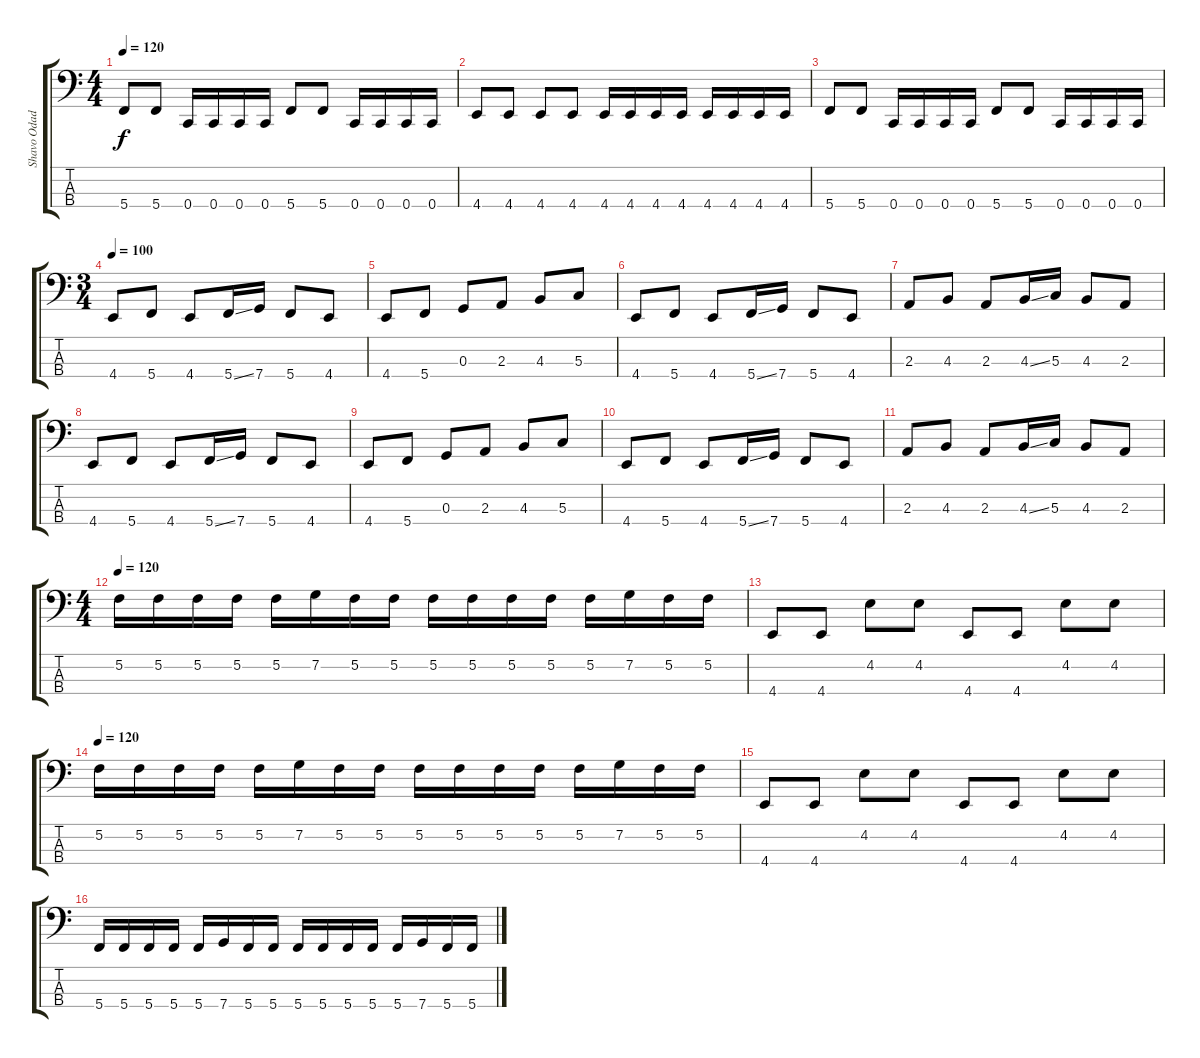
\track ("Shavo Odadjian" "Shavo Odad") {instrument electricbasspick}
\staff {score tabs}
\tuning (F2 C2 G1 C1) {hide}
\ts (4 4)
\tempo 120
\clef f4
\ks c
5.4.8{dy f} 5.4.8 0.4.16 0.4.16 0.4.16 0.4.16 5.4.8 5.4.8 0.4.16 0.4.16 0.4.16 0.4.16 |
4.4.8 4.4.8 4.4.8 4.4.8 4.4.16 4.4.16 4.4.16 4.4.16 4.4.16 4.4.16 4.4.16 4.4.16 |
5.4.8 5.4.8 0.4.16 0.4.16 0.4.16 0.4.16 5.4.8 5.4.8 0.4.16 0.4.16 0.4.16 0.4.16 |
\ts (3 4)
\tempo 100
4.4.8 5.4.8 4.4.8 5.4{ss}.16 7.4.16 5.4.8 4.4.8 |
4.4.8 5.4.8 0.3.8 2.3.8 4.3.8 5.3.8 |
4.4.8 5.4.8 4.4.8 5.4{ss}.16 7.4.16 5.4.8 4.4.8 |
2.3.8 4.3.8 2.3.8 4.3{ss}.16 5.3.16 4.3.8 2.3.8 |
4.4.8 5.4.8 4.4.8 5.4{ss}.16 7.4.16 5.4.8 4.4.8 |
4.4.8 5.4.8 0.3.8 2.3.8 4.3.8 5.3.8 |
4.4.8 5.4.8 4.4.8 5.4{ss}.16 7.4.16 5.4.8 4.4.8 |
2.3.8 4.3.8 2.3.8 4.3{ss}.16 5.3.16 4.3.8 2.3.8 |
\ts (4 4)
\tempo 120
5.2.16 5.2.16 5.2.16 5.2.16 5.2.16 7.2.16 5.2.16 5.2.16 5.2.16 5.2.16 5.2.16 5.2.16 5.2.16 7.2.16 5.2.16 5.2.16 |
4.4.8 4.4.8 4.2.8 4.2.8 4.4.8 4.4.8 4.2.8 4.2.8 |
\tempo 120
5.2.16 5.2.16 5.2.16 5.2.16 5.2.16 7.2.16 5.2.16 5.2.16 5.2.16 5.2.16 5.2.16 5.2.16 5.2.16 7.2.16 5.2.16 5.2.16 |
4.4.8 4.4.8 4.2.8 4.2.8 4.4.8 4.4.8 4.2.8 4.2.8 |
5.4.16 5.4.16 5.4.16 5.4.16 5.4.16 7.4.16 5.4.16 5.4.16 5.4.16 5.4.16 5.4.16 5.4.16 5.4.16 7.4.16 5.4.16 5.4.16
